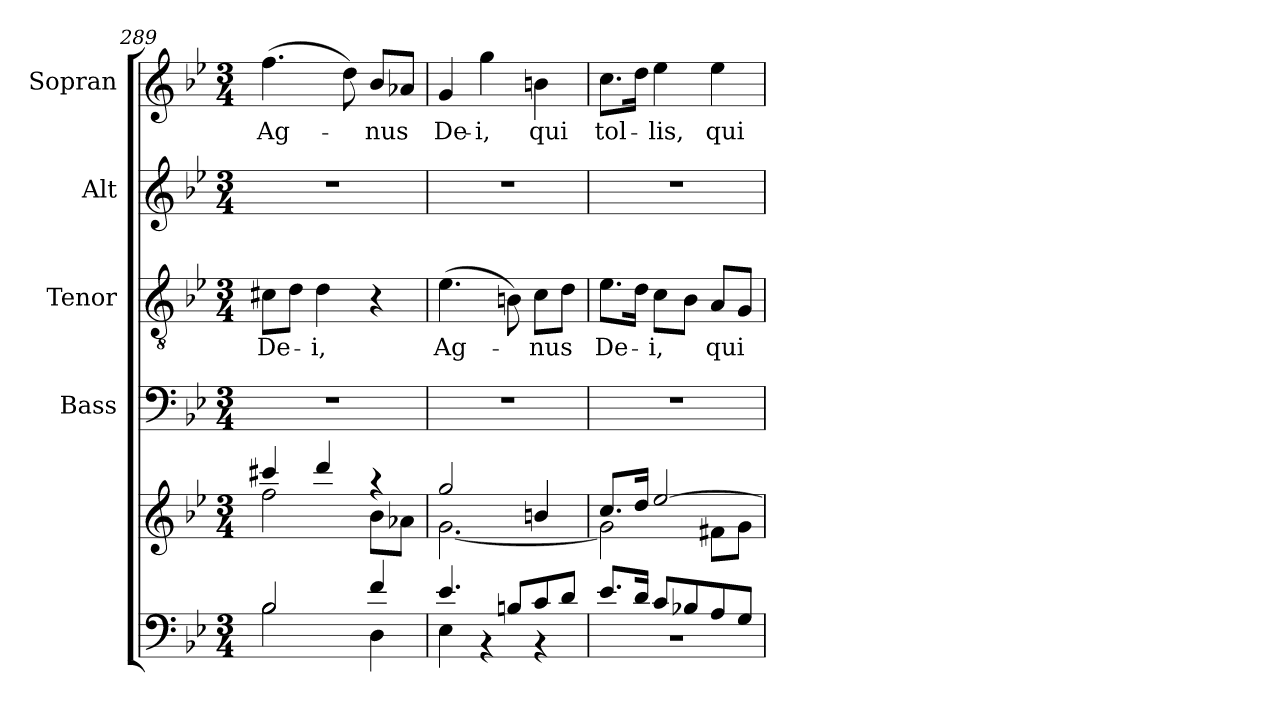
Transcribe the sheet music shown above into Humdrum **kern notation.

**kern	**kern	**kern	**kern	**text	**kern	**kern	**text
*part5	*part5	*part4	*part3	*part3	*part2	*part1	*part1
*staff6	*staff5	*staff4	*staff3	*staff3	*staff2	*staff1	*staff1
*	*	*I"Bass	*I"Tenor	*	*I"Alt	*I"Sopran	*
*	*	*I'B.	*I'T.	*	*I'A.	*I'S.	*
*clefF4	*clefG2	*clefF4	*clefGv2	*	*clefG2	*clefG2	*
*k[b-e-]	*k[b-e-]	*k[b-e-]	*k[b-e-]	*	*k[b-e-]	*k[b-e-]	*
*B-:	*B-:	*B-:	*B-:	*	*B-:	*B-:	*
*M3/4	*M3/4	*M3/4	*M3/4	*	*M3/4	*M3/4	*
=289	=289	=289	=289	=289	=289	=289	=289
*^	*^	*	*	*	*	*	*
!	!	!	!	!	!	!LO:LY:b	!	!	!LO:LY:b
2B-/	2B-\	4ccc#X/	2ff\	2.r	8c#X\L	De-	2.r	(>4.ff\	Ag-
.	.	.	.	.	8d\J	.	.	.	.
!	!	!	!	!	!	!LO:LY:b	!	!	!
.	.	4ddd/	.	.	4d\	-i,	.	.	.
.	.	.	.	.	.	.	.	8dd\)	.
!	!	!	!	!	!	!	!	!	!LO:LY:b
4f/	4D\	4raa	8b-\L	.	4r	.	.	8b-/L	-nus
.	.	.	8a-X\J	.	.	.	.	8a-X/J	.
=290	=290	=290	=290	=290	=290	=290	=290	=290	=290
!	!	!	!	!	!	!LO:LY:b	!	!	!LO:LY:b
4.e-/	4E-\	2gg/	[<2.g\	2.r	(>4.e-\	Ag-	2.r	4g/	De-
!	!	!	!	!	!	!	!	!	!LO:LY:b
.	4r	.	.	.	.	.	.	4gg\	-i,
8Bn/L	.	.	.	.	8Bn\)	.	.	.	.
!	!	!	!	!	!	!LO:LY:b	!	!	!LO:LY:b
8c/	4r	4bn/	.	.	8c\L	-nus	.	4bn\	qui
8d/J	.	.	.	.	8d\J	.	.	.	.
=291	=291	=291	=291	=291	=291	=291	=291	=291	=291
!	!LO:N:vis=1	!	!	!	!	!LO:LY:b	!	!	!LO:LY:b
8.e-/L	2.r	8.cc/L	2g\]	2.r	8.e-\L	De-	2.r	8.cc\L	tol-
16d/Jk	.	16dd/Jk	.	.	16d\Jk	.	.	16dd\Jk	.
!	!	!	!	!	!	!LO:LY:b	!	!	!LO:LY:b
8c/L	.	[>2ee-/	.	.	8c\L	-i,	.	4ee-\	-lis,
8B-X/	.	.	.	.	8B-\J	.	.	.	.
!	!	!	!	!	!	!LO:LY:b	!	!	!LO:LY:b
8A/	.	.	8f#X\L	.	8A/L	qui	.	4ee-\	qui
8G/J	.	.	8g\J	.	8G/J	.	.	.	.
*v	*v	*	*	*	*	*	*	*	*
*	*v	*v	*	*	*	*	*	*
=	=	=	=	=	=	=	=
*-	*-	*-	*-	*-	*-	*-	*-
